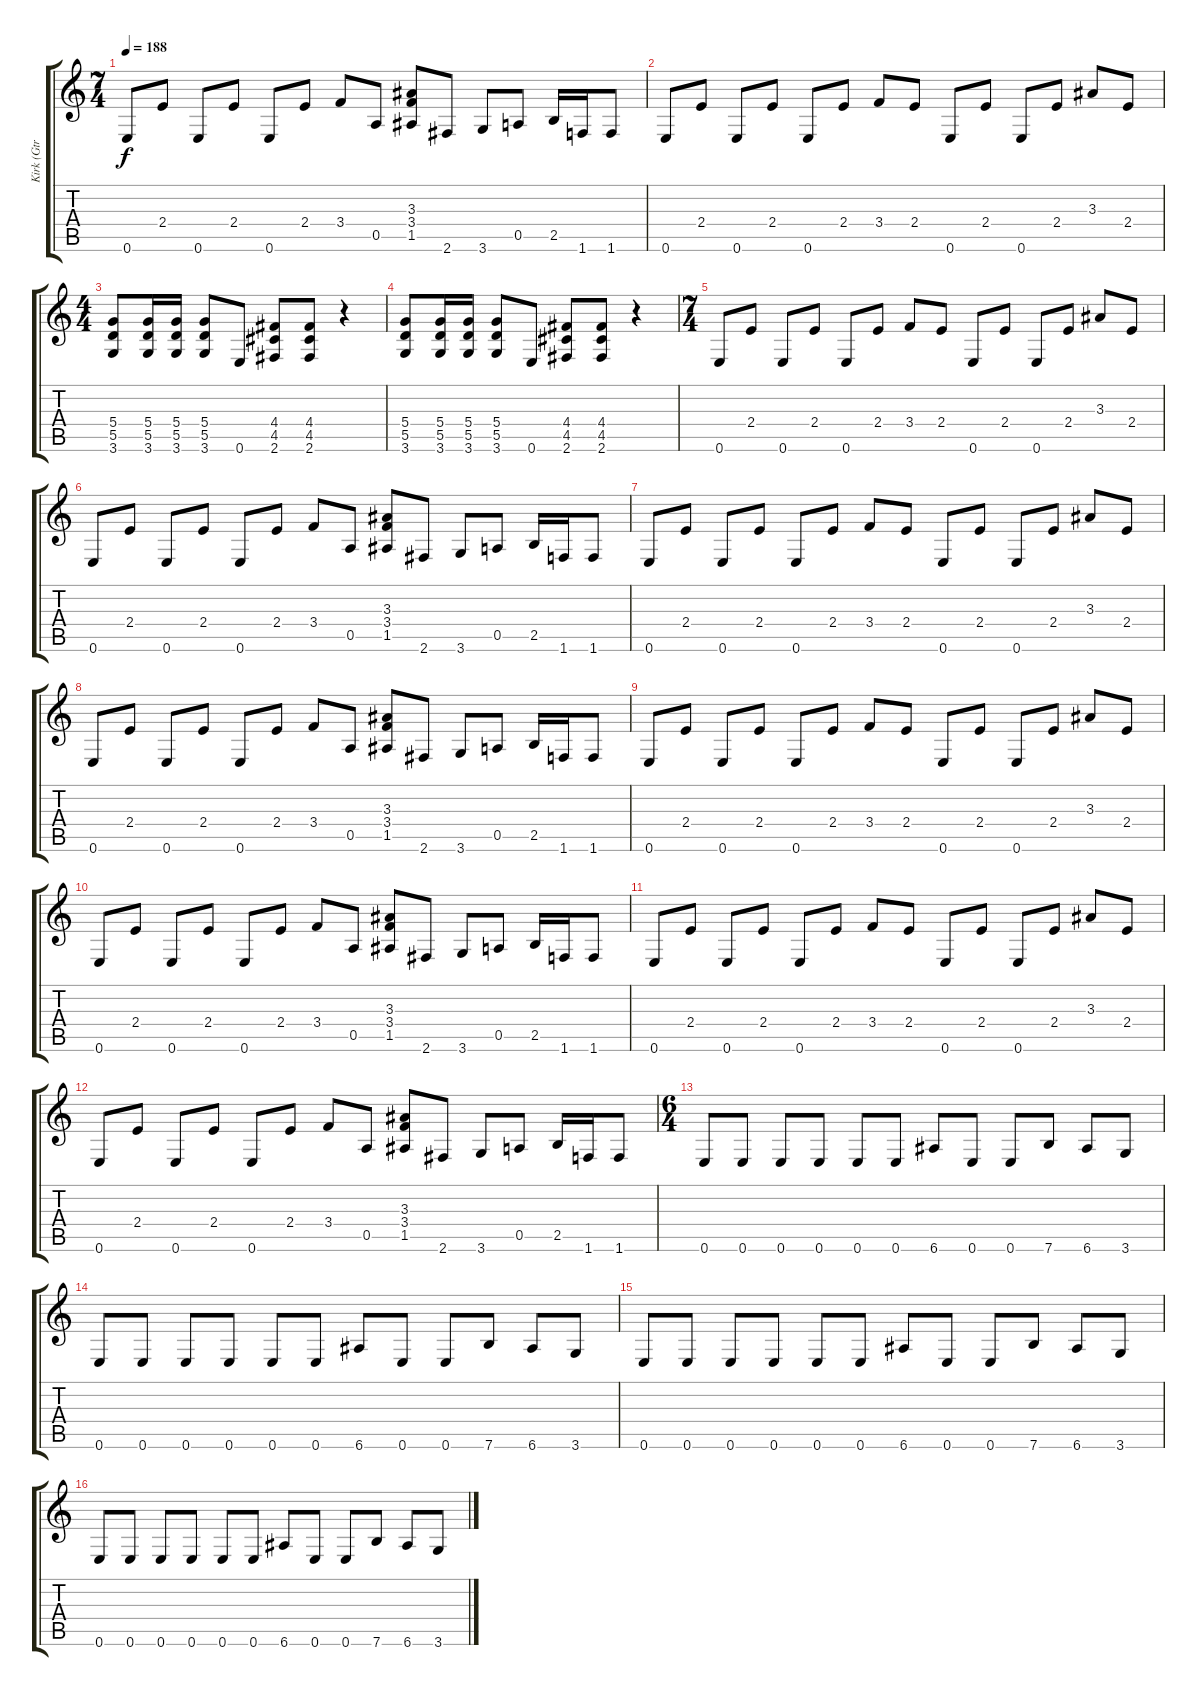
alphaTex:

\track ("Kirk (Gtr 3)" "Kirk (Gtr ") {instrument distortionguitar}
\staff {score tabs}
\tuning (E4 B3 G3 D3 A2 E2) {hide}
\ts (7 4)
\tempo 188
\clef g2
\ks c
0.6.8{dy f} 2.4.8 0.6.8 2.4.8 0.6.8 2.4.8 3.4.8 0.5.8 (3.3 3.4 1.5).8 2.6.8 3.6.8 0.5.8 2.5.16 1.6.16 1.6.8 |
0.6.8 2.4.8 0.6.8 2.4.8 0.6.8 2.4.8 3.4.8 2.4.8 0.6.8 2.4.8 0.6.8 2.4.8 3.3.8 2.4.8 |
\ts (4 4)
(5.4 5.5 3.6).8 (5.4 5.5 3.6).16 (5.4 5.5 3.6).16 (5.4 5.5 3.6).8 0.6.8 (4.4 4.5 2.6).8 (4.4 4.5 2.6).8 r.4 |
(5.4 5.5 3.6).8 (5.4 5.5 3.6).16 (5.4 5.5 3.6).16 (5.4 5.5 3.6).8 0.6.8 (4.4 4.5 2.6).8 (4.4 4.5 2.6).8 r.4 |
\ts (7 4)
0.6.8 2.4.8 0.6.8 2.4.8 0.6.8 2.4.8 3.4.8 2.4.8 0.6.8 2.4.8 0.6.8 2.4.8 3.3.8 2.4.8 |
0.6.8 2.4.8 0.6.8 2.4.8 0.6.8 2.4.8 3.4.8 0.5.8 (3.3 3.4 1.5).8 2.6.8 3.6.8 0.5.8 2.5.16 1.6.16 1.6.8 |
0.6.8 2.4.8 0.6.8 2.4.8 0.6.8 2.4.8 3.4.8 2.4.8 0.6.8 2.4.8 0.6.8 2.4.8 3.3.8 2.4.8 |
0.6.8 2.4.8 0.6.8 2.4.8 0.6.8 2.4.8 3.4.8 0.5.8 (3.3 3.4 1.5).8 2.6.8 3.6.8 0.5.8 2.5.16 1.6.16 1.6.8 |
0.6.8 2.4.8 0.6.8 2.4.8 0.6.8 2.4.8 3.4.8 2.4.8 0.6.8 2.4.8 0.6.8 2.4.8 3.3.8 2.4.8 |
0.6.8 2.4.8 0.6.8 2.4.8 0.6.8 2.4.8 3.4.8 0.5.8 (3.3 3.4 1.5).8 2.6.8 3.6.8 0.5.8 2.5.16 1.6.16 1.6.8 |
0.6.8 2.4.8 0.6.8 2.4.8 0.6.8 2.4.8 3.4.8 2.4.8 0.6.8 2.4.8 0.6.8 2.4.8 3.3.8 2.4.8 |
0.6.8 2.4.8 0.6.8 2.4.8 0.6.8 2.4.8 3.4.8 0.5.8 (3.3 3.4 1.5).8 2.6.8 3.6.8 0.5.8 2.5.16 1.6.16 1.6.8 |
\ts (6 4)
0.6.8 0.6.8 0.6.8 0.6.8 0.6.8 0.6.8 6.6.8 0.6.8 0.6.8 7.6.8 6.6.8 3.6.8 |
0.6.8 0.6.8 0.6.8 0.6.8 0.6.8 0.6.8 6.6.8 0.6.8 0.6.8 7.6.8 6.6.8 3.6.8 |
0.6.8 0.6.8 0.6.8 0.6.8 0.6.8 0.6.8 6.6.8 0.6.8 0.6.8 7.6.8 6.6.8 3.6.8 |
0.6.8 0.6.8 0.6.8 0.6.8 0.6.8 0.6.8 6.6.8 0.6.8 0.6.8 7.6.8 6.6.8 3.6.8
